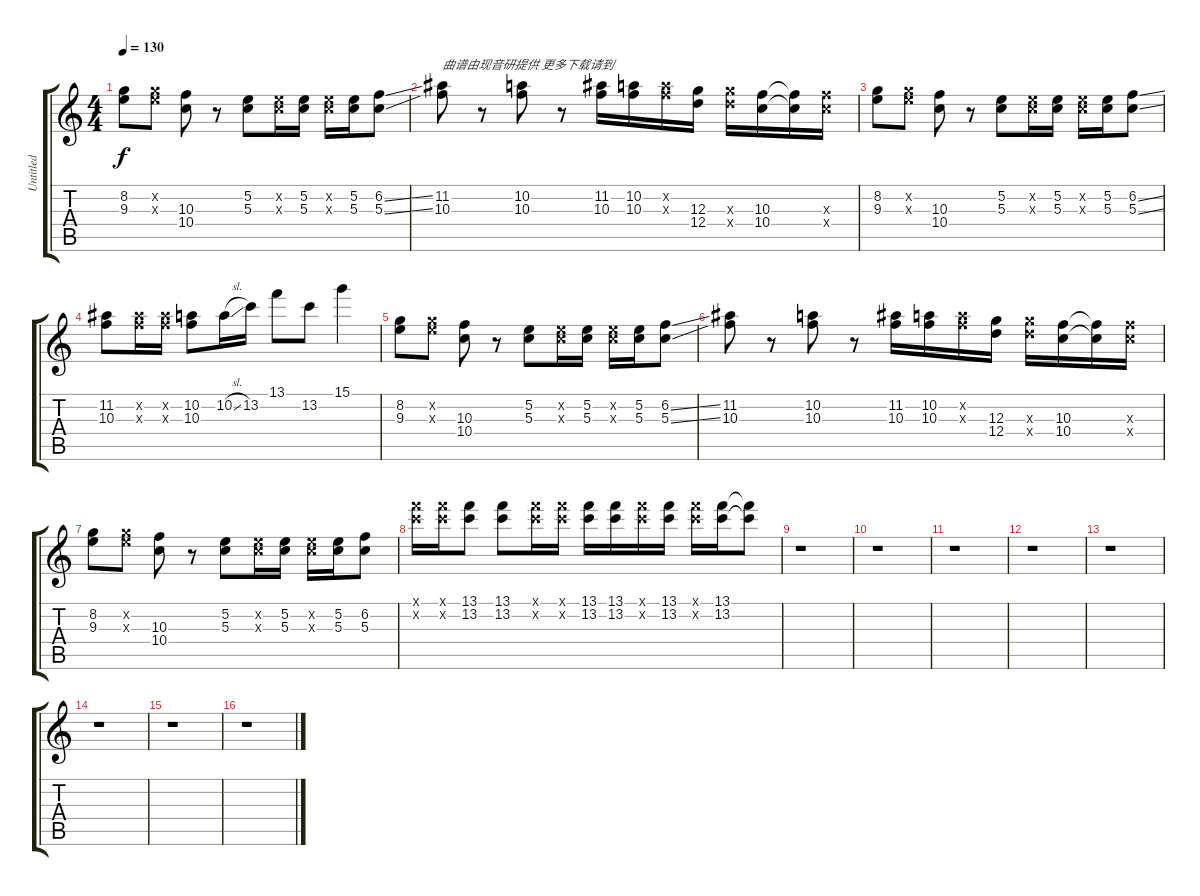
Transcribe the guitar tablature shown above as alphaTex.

\track ("Untitled" "Untitled") {instrument acousticguitarnylon}
\staff {score tabs}
\tuning (E4 B3 G3 D3 A2 E2) {hide}
\ts (4 4)
\tempo 130
\clef g2
\ks c
(8.2 9.3).8{dy f instrument acousticguitarnylon} (8.2{x} 9.3{x}).8 (10.3 10.4).8 r.8 (5.2 5.3).8 (5.2{x} 5.3{x}).16 (5.2 5.3).16 (5.2{x} 5.3{x}).16 (5.2 5.3).16 (6.2{ss} 5.3{ss}).8 |
(11.2 10.3).8{txt "曲谱由现音研提供 更多下载请到"} r.8 (10.2 10.3).8 r.8 (11.2 10.3).16 (10.2 10.3).16 (10.2{x} 10.3{x}).16 (12.3 12.4).16 (12.3{x} 12.4{x}).16 (10.3 10.4).16 (10.3{t} 10.4{t}).16 (10.3{x} 10.4{x}).16 |
(8.2 9.3).8 (8.2{x} 9.3{x}).8 (10.3 10.4).8 r.8 (5.2 5.3).8 (5.2{x} 5.3{x}).16 (5.2 5.3).16 (5.2{x} 5.3{x}).16 (5.2 5.3).16 (6.2{ss} 5.3{ss}).8 |
(11.2 10.3).8 (11.2{x} 10.3{x}).16 (11.2{x} 10.3{x}).16 (10.2 10.3).8 10.2{sl}.16 13.2.16 13.1.8 13.2.8 15.1.4 |
(8.2 9.3).8 (8.2{x} 9.3{x}).8 (10.3 10.4).8 r.8 (5.2 5.3).8 (5.2{x} 5.3{x}).16 (5.2 5.3).16 (5.2{x} 5.3{x}).16 (5.2 5.3).16 (6.2{ss} 5.3{ss}).8 |
(11.2 10.3).8 r.8 (10.2 10.3).8 r.8 (11.2 10.3).16 (10.2 10.3).16 (10.2{x} 10.3{x}).16 (12.3 12.4).16 (12.3{x} 12.4{x}).16 (10.3 10.4).16 (10.3{t} 10.4{t}).16 (10.3{x} 10.4{x}).16 |
(8.2 9.3).8 (8.2{x} 9.3{x}).8 (10.3 10.4).8 r.8 (5.2 5.3).8 (5.2{x} 5.3{x}).16 (5.2 5.3).16 (5.2{x} 5.3{x}).16 (5.2 5.3).16 (6.2 5.3).8 |
(13.1{x} 13.2{x}).16 (13.1{x} 13.2{x}).16 (13.1 13.2).8 (13.1 13.2).8 (13.1{x} 13.2{x}).16 (13.1{x} 13.2{x}).16 (13.1 13.2).16 (13.1 13.2).16 (13.1{x} 13.2{x}).16 (13.1 13.2).16 (13.1{x} 13.2{x}).16 (13.1 13.2).16 (13.1{t} 13.2{t}).8 |
r.1 |
r.1 |
r.1 |
r.1 |
r.1 |
r.1 |
r.1 |
r.1
